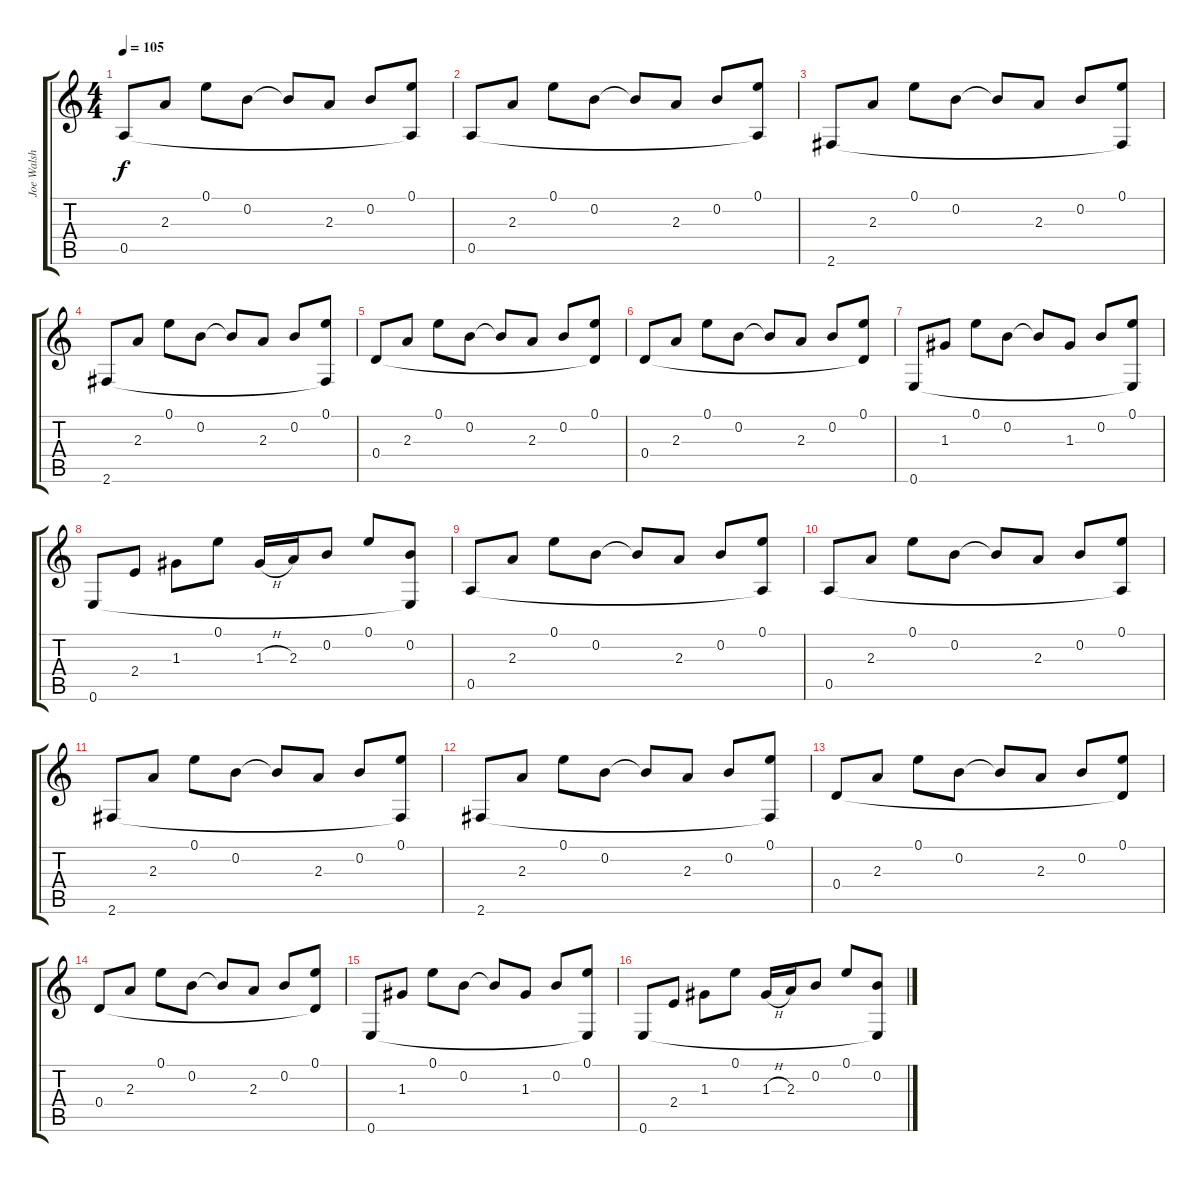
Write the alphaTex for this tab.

\track ("Joe Walsh" "Joe Walsh") {instrument electricguitarclean}
\staff {score tabs}
\tuning (E4 B3 G3 D3 A2 E2) {hide}
\ts (4 4)
\tempo 105
\clef g2
\ks c
0.5.8{dy f instrument electricguitarclean} 2.3.8 0.1.8 0.2.8 0.2{t}.8 2.3.8 0.2.8 (0.1 0.5{t}).8 |
0.5.8 2.3.8 0.1.8 0.2.8 0.2{t}.8 2.3.8 0.2.8 (0.1 0.5{t}).8 |
2.6.8 2.3.8 0.1.8 0.2.8 0.2{t}.8 2.3.8 0.2.8 (0.1 2.6{t}).8 |
2.6.8 2.3.8 0.1.8 0.2.8 0.2{t}.8 2.3.8 0.2.8 (0.1 2.6{t}).8 |
0.4.8 2.3.8 0.1.8 0.2.8 0.2{t}.8 2.3.8 0.2.8 (0.1 0.4{t}).8 |
0.4.8 2.3.8 0.1.8 0.2.8 0.2{t}.8 2.3.8 0.2.8 (0.1 0.4{t}).8 |
0.6.8 1.3.8 0.1.8 0.2.8 0.2{t}.8 1.3.8 0.2.8 (0.1 0.6{t}).8 |
0.6.8 2.4.8 1.3.8 0.1.8 1.3{h}.16 2.3.16 0.2.8 0.1.8 (0.2 0.6{t}).8 |
0.5.8 2.3.8 0.1.8 0.2.8 0.2{t}.8 2.3.8 0.2.8 (0.1 0.5{t}).8 |
0.5.8 2.3.8 0.1.8 0.2.8 0.2{t}.8 2.3.8 0.2.8 (0.1 0.5{t}).8 |
2.6.8 2.3.8 0.1.8 0.2.8 0.2{t}.8 2.3.8 0.2.8 (0.1 2.6{t}).8 |
2.6.8 2.3.8 0.1.8 0.2.8 0.2{t}.8 2.3.8 0.2.8 (0.1 2.6{t}).8 |
0.4.8 2.3.8 0.1.8 0.2.8 0.2{t}.8 2.3.8 0.2.8 (0.1 0.4{t}).8 |
0.4.8 2.3.8 0.1.8 0.2.8 0.2{t}.8 2.3.8 0.2.8 (0.1 0.4{t}).8 |
0.6.8 1.3.8 0.1.8 0.2.8 0.2{t}.8 1.3.8 0.2.8 (0.1 0.6{t}).8 |
0.6.8 2.4.8 1.3.8 0.1.8 1.3{h}.16 2.3.16 0.2.8 0.1.8 (0.2 0.6{t}).8
